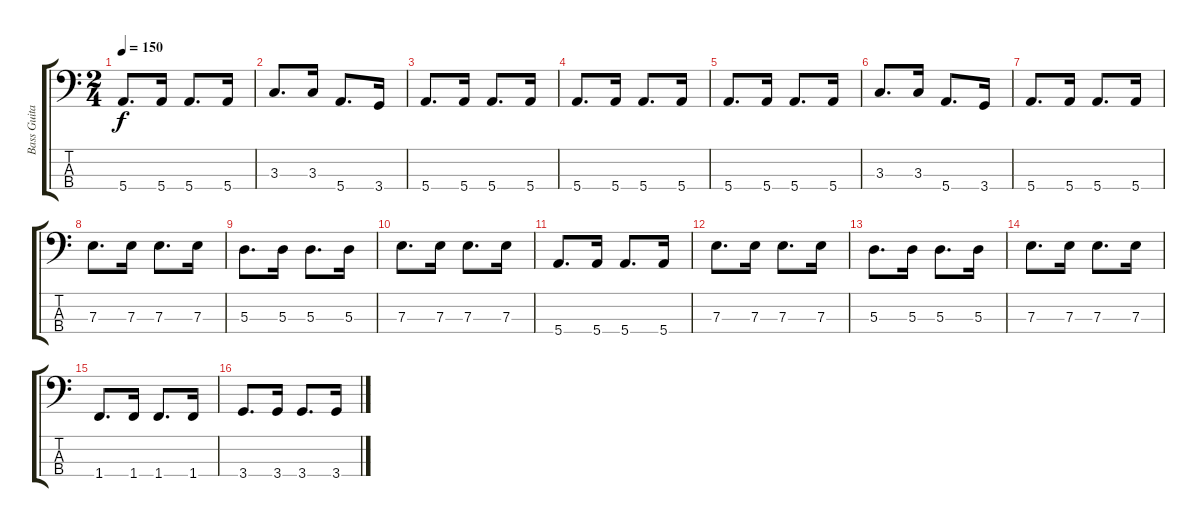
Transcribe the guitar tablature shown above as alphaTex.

\track ("Bass Guitara" "Bass Guita") {instrument electricbassfinger}
\staff {score tabs}
\tuning (G2 D2 A1 E1) {hide}
\ts (2 4)
\tempo 150
\clef f4
\ks aminor
5.4.8{d dy f} 5.4.16 5.4.8{d} 5.4.16 |
3.3.8{d} 3.3.16 5.4.8{d} 3.4.16 |
5.4.8{d} 5.4.16 5.4.8{d} 5.4.16 |
5.4.8{d} 5.4.16 5.4.8{d} 5.4.16 |
5.4.8{d} 5.4.16 5.4.8{d} 5.4.16 |
3.3.8{d} 3.3.16 5.4.8{d} 3.4.16 |
5.4.8{d} 5.4.16 5.4.8{d} 5.4.16 |
7.3.8{d} 7.3.16 7.3.8{d} 7.3.16 |
5.3.8{d} 5.3.16 5.3.8{d} 5.3.16 |
7.3.8{d} 7.3.16 7.3.8{d} 7.3.16 |
5.4.8{d} 5.4.16 5.4.8{d} 5.4.16 |
7.3.8{d} 7.3.16 7.3.8{d} 7.3.16 |
5.3.8{d} 5.3.16 5.3.8{d} 5.3.16 |
7.3.8{d} 7.3.16 7.3.8{d} 7.3.16 |
1.4.8{d} 1.4.16 1.4.8{d} 1.4.16 |
3.4.8{d} 3.4.16 3.4.8{d} 3.4.16
